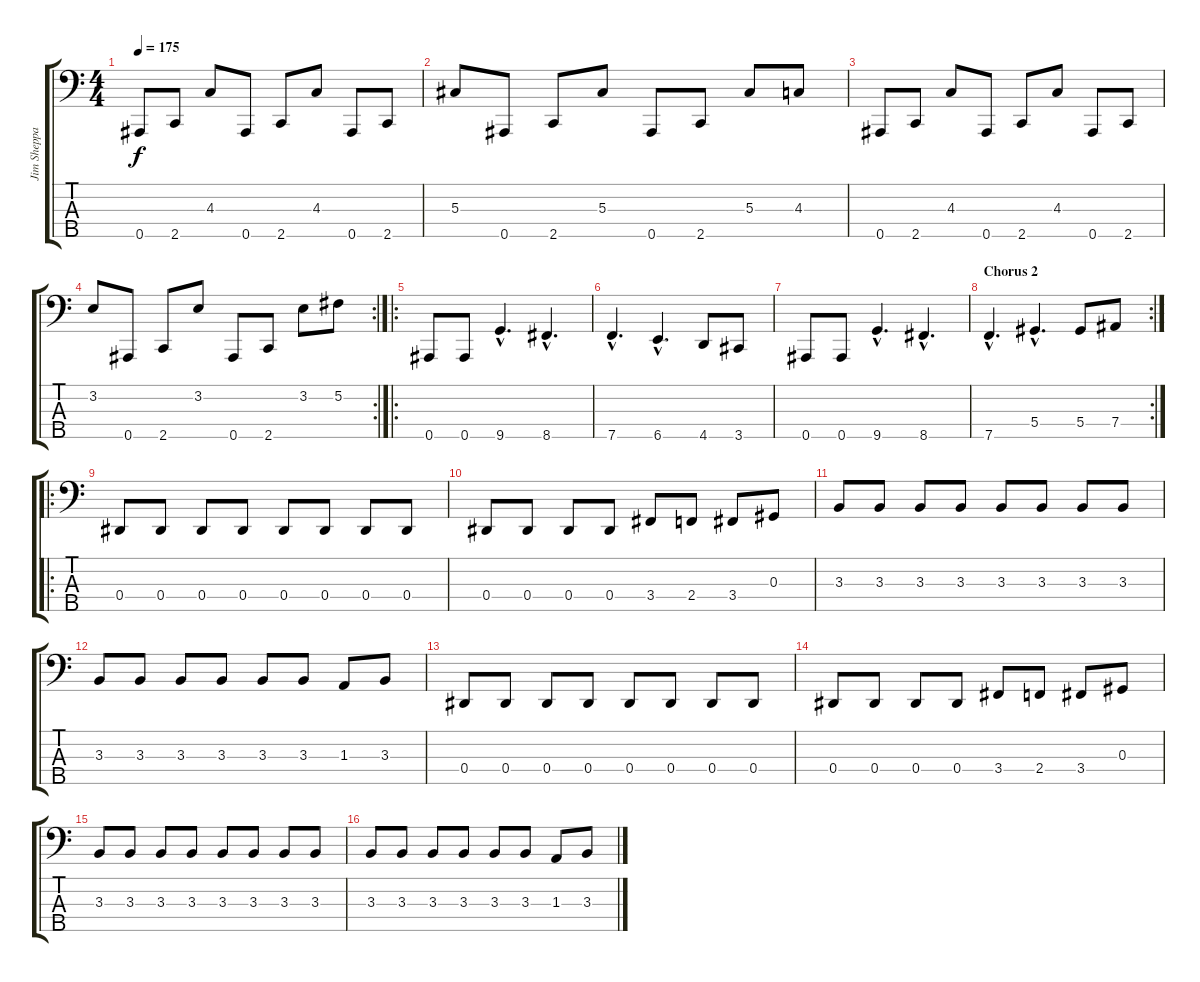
\track ("Jim Sheppard" "Jim Sheppa") {instrument electricbassfinger}
\staff {score tabs}
\tuning (Gb2 Db2 Ab1 Eb1 Bb0) {hide}
\ts (4 4)
\tempo 175
\clef f4
\ks c
0.5.8{dy f} 2.5.8 4.3.8 0.5.8 2.5.8 4.3.8 0.5.8 2.5.8 |
5.3.8 0.5.8 2.5.8 5.3.8 0.5.8 2.5.8 5.3.8 4.3.8 |
0.5.8 2.5.8 4.3.8 0.5.8 2.5.8 4.3.8 0.5.8 2.5.8 |
\rc 2
3.2.8 0.5.8 2.5.8 3.2.8 0.5.8 2.5.8 3.2.8 5.2.8 |
\ro
0.5.8 0.5.8 9.5{hac}.4{d} 8.5{hac}.4{d} |
7.5{hac}.4{d} 6.5{hac}.4{d} 4.5.8 3.5.8 |
0.5.8 0.5.8 9.5{hac}.4{d} 8.5{hac}.4{d} |
\rc 2
\section ("" "Chorus 2")
7.5{hac}.4{d} 5.4{hac}.4{d} 5.4.8 7.4.8 |
\ro
0.4.8 0.4.8 0.4.8 0.4.8 0.4.8 0.4.8 0.4.8 0.4.8 |
0.4.8 0.4.8 0.4.8 0.4.8 3.4.8 2.4.8 3.4.8 0.3.8 |
3.3.8 3.3.8 3.3.8 3.3.8 3.3.8 3.3.8 3.3.8 3.3.8 |
3.3.8 3.3.8 3.3.8 3.3.8 3.3.8 3.3.8 1.3.8 3.3.8 |
0.4.8 0.4.8 0.4.8 0.4.8 0.4.8 0.4.8 0.4.8 0.4.8 |
0.4.8 0.4.8 0.4.8 0.4.8 3.4.8 2.4.8 3.4.8 0.3.8 |
3.3.8 3.3.8 3.3.8 3.3.8 3.3.8 3.3.8 3.3.8 3.3.8 |
3.3.8 3.3.8 3.3.8 3.3.8 3.3.8 3.3.8 1.3.8 3.3.8
